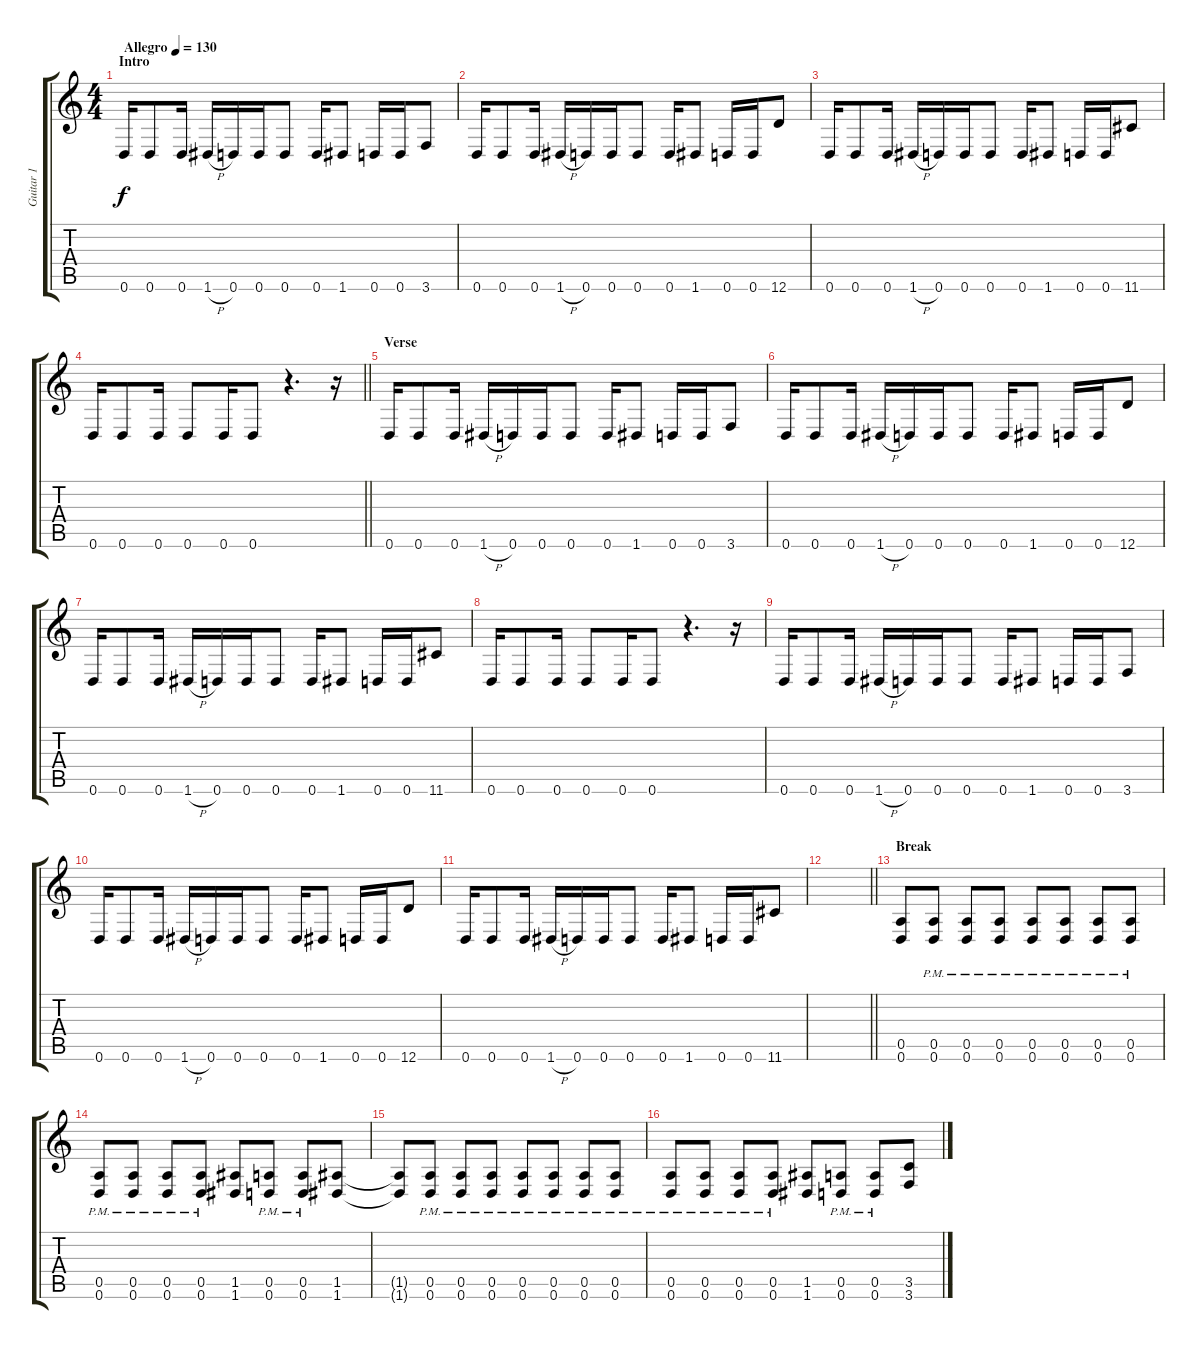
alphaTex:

\track ("Guitar 1" "Guitar 1") {instrument distortionguitar}
\staff {score tabs}
\tuning (E4 B3 G3 D3 A2 D2) {hide}
\ts (4 4)
\section ("" "Intro")
\tempo (130 "Allegro")
\clef g2
\ks c
0.6.16{dy f instrument distortionguitar} 0.6.8 0.6.16 1.6{h}.16 0.6.16 0.6.16 0.6.8 0.6.16 1.6.8 0.6.16 0.6.16 3.6.8 |
0.6.16 0.6.8 0.6.16 1.6{h}.16 0.6.16 0.6.16 0.6.8 0.6.16 1.6.8 0.6.16 0.6.16 12.6.8 |
0.6.16 0.6.8 0.6.16 1.6{h}.16 0.6.16 0.6.16 0.6.8 0.6.16 1.6.8 0.6.16 0.6.16 11.6.8 |
\barLineRight lightlight
0.6.16 0.6.8 0.6.16 0.6.8 0.6.16 0.6.8 r.4{d} r.16 |
\section ("" "Verse")
0.6.16 0.6.8 0.6.16 1.6{h}.16 0.6.16 0.6.16 0.6.8 0.6.16 1.6.8 0.6.16 0.6.16 3.6.8 |
0.6.16 0.6.8 0.6.16 1.6{h}.16 0.6.16 0.6.16 0.6.8 0.6.16 1.6.8 0.6.16 0.6.16 12.6.8 |
0.6.16 0.6.8 0.6.16 1.6{h}.16 0.6.16 0.6.16 0.6.8 0.6.16 1.6.8 0.6.16 0.6.16 11.6.8 |
0.6.16 0.6.8 0.6.16 0.6.8 0.6.16 0.6.8 r.4{d} r.16 |
0.6.16 0.6.8 0.6.16 1.6{h}.16 0.6.16 0.6.16 0.6.8 0.6.16 1.6.8 0.6.16 0.6.16 3.6.8 |
0.6.16 0.6.8 0.6.16 1.6{h}.16 0.6.16 0.6.16 0.6.8 0.6.16 1.6.8 0.6.16 0.6.16 12.6.8 |
0.6.16 0.6.8 0.6.16 1.6{h}.16 0.6.16 0.6.16 0.6.8 0.6.16 1.6.8 0.6.16 0.6.16 11.6.8 |
\barLineRight lightlight
|
\section ("" "Break")
(0.5 0.6).8 (0.5{pm} 0.6{pm}).8 (0.5{pm} 0.6{pm}).8 (0.5{pm} 0.6{pm}).8 (0.5{pm} 0.6{pm}).8 (0.5{pm} 0.6{pm}).8 (0.5{pm} 0.6{pm}).8 (0.5{pm} 0.6{pm}).8 |
(0.5{pm} 0.6{pm}).8 (0.5{pm} 0.6{pm}).8 (0.5{pm} 0.6{pm}).8 (0.5{pm} 0.6{pm}).8 (1.5 1.6).8 (0.5{pm} 0.6{pm}).8 (0.5{pm} 0.6{pm}).8 (1.5 1.6).8 |
(1.5{t} 1.6{t}).8 (0.5{pm} 0.6{pm}).8 (0.5{pm} 0.6{pm}).8 (0.5{pm} 0.6{pm}).8 (0.5{pm} 0.6{pm}).8 (0.5{pm} 0.6{pm}).8 (0.5{pm} 0.6{pm}).8 (0.5{pm} 0.6{pm}).8 |
(0.5{pm} 0.6{pm}).8 (0.5{pm} 0.6{pm}).8 (0.5{pm} 0.6{pm}).8 (0.5{pm} 0.6{pm}).8 (1.5 1.6).8 (0.5{pm} 0.6{pm}).8 (0.5{pm} 0.6{pm}).8 (3.5 3.6).8
